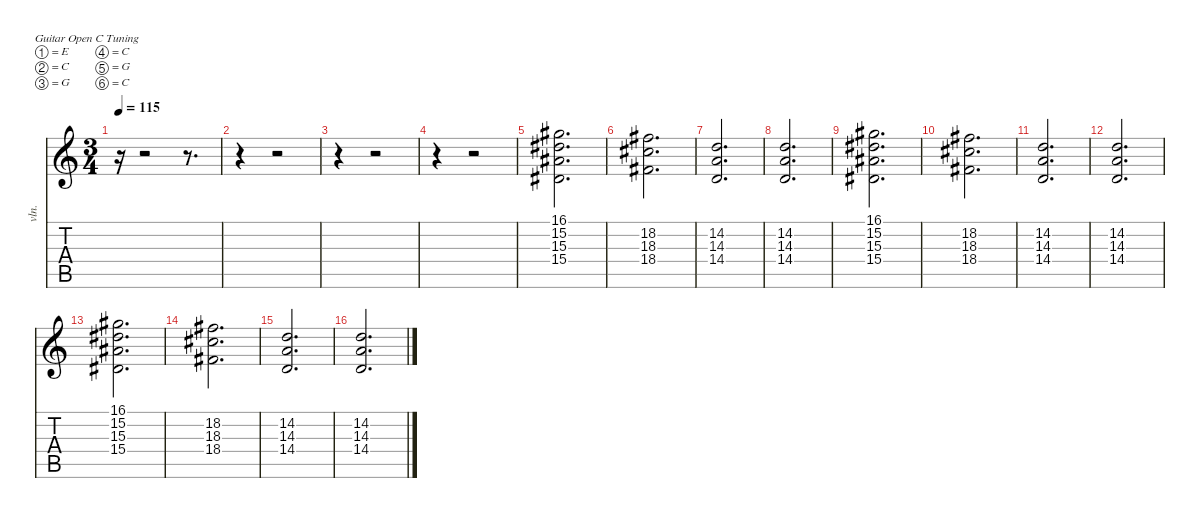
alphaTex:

\defaultSystemsLayout 4
\hideDynamics
\bracketExtendMode nobrackets
\otherSystemsTrackNameOrientation horizontal
\track ("Track 4" "vln.") {instrument stringensemble1}
\staff {score tabs}
\tuning (E4 C4 G3 C3 G2 C2)
\ts (3 4)
\tempo 115
\clef g2
\ks c
r.16{dy f beam Down} r.2{beam Down} r.8{d beam Down} |
r.4{beam Down} r.2{beam Down} |
r.4{beam Down} r.2{beam Down} |
r.4{beam Down} r.2{beam Down} |
(16.1{acc #} 15.2{acc #} 15.3{acc #} 15.4{acc #}).2{d beam Down} |
(18.2{acc #} 18.3{acc #} 18.4{acc #}).2{d beam Down} |
(14.2 14.3 14.4).2{d beam Up} |
(14.2 14.3 14.4).2{d beam Up} |
(16.1{acc #} 15.2{acc #} 15.3{acc #} 15.4{acc #}).2{d beam Down} |
(18.2{acc #} 18.3{acc #} 18.4{acc #}).2{d beam Down} |
(14.2 14.3 14.4).2{d beam Up} |
(14.2 14.3 14.4).2{d beam Up} |
(16.1{acc #} 15.2{acc #} 15.3{acc #} 15.4{acc #}).2{d beam Down} |
(18.2{acc #} 18.3{acc #} 18.4{acc #}).2{d beam Down} |
(14.2 14.3 14.4).2{d beam Up} |
(14.2 14.3 14.4).2{d beam Up}
